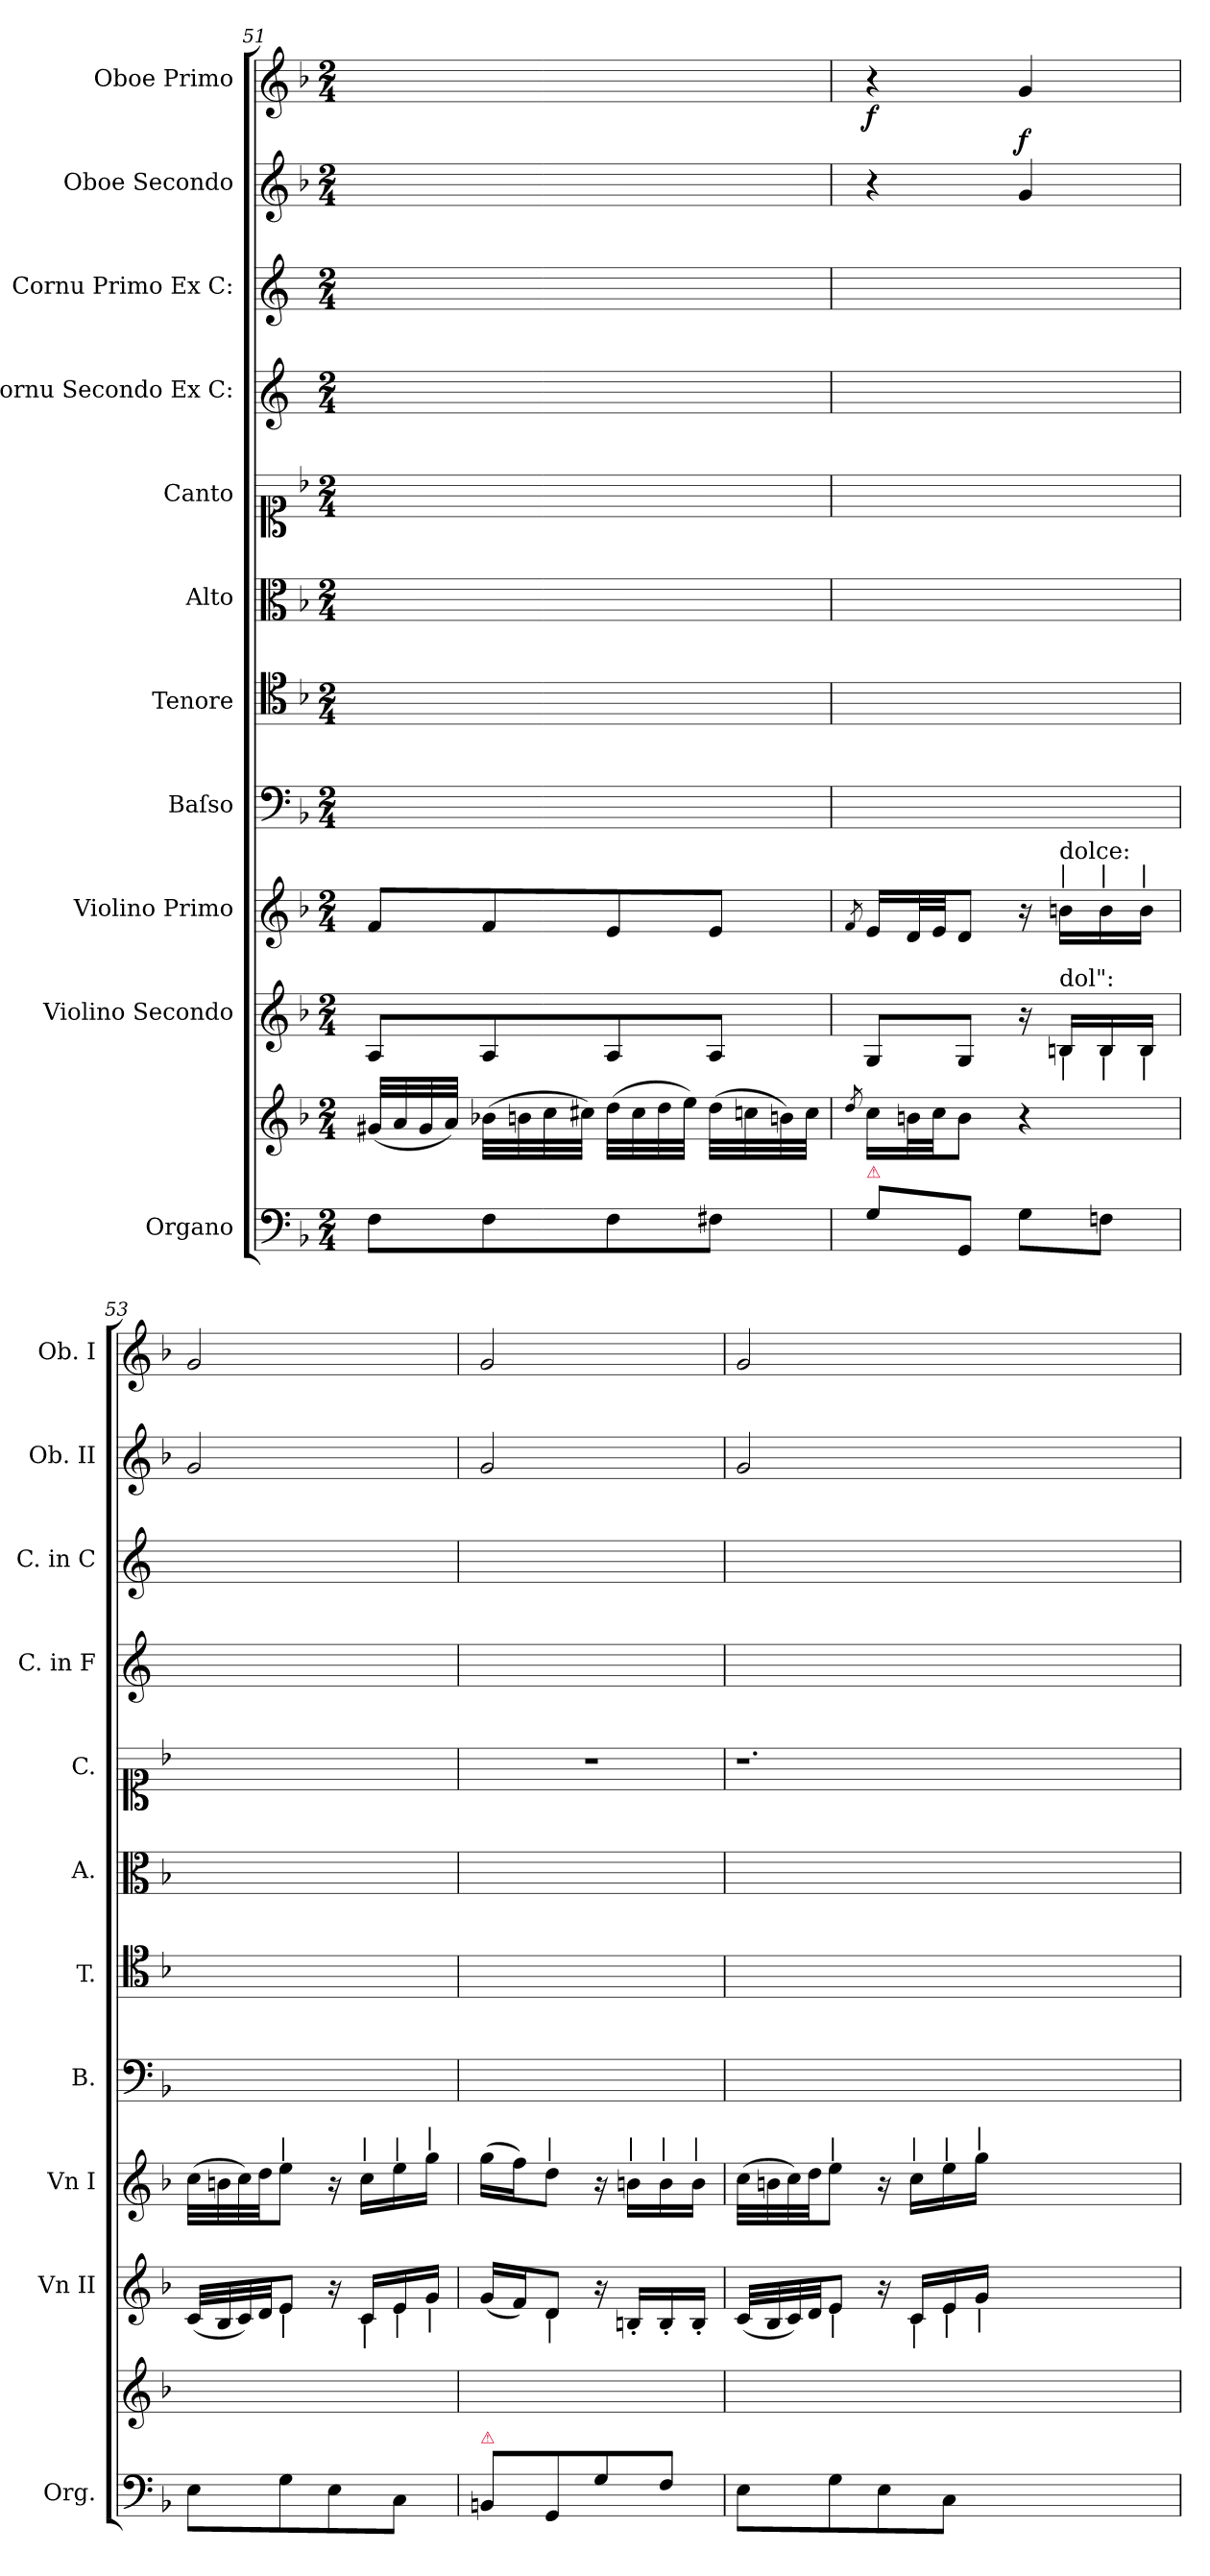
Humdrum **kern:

**kern	**kern	**kern	**kern	**kern	**kern	**kern	**kern	**kern	**kern	**kern	**dynam	**kern	**dynam
*part11	*part11	*part10	*part9	*part8	*part7	*part6	*part5	*part4	*part3	*part2	*part2	*part1	*part1
*staff12	*staff11	*staff10	*staff9	*staff8	*staff7	*staff6	*staff5	*staff4	*staff3	*staff2	*staff2	*staff1	*staff1
*I"Organo	*	*I"Violino Secondo	*I"Violino Primo	*I"Baſso	*I"Tenore	*I"Alto	*I"Canto	*I"Cornu Secondo Ex C:	*I"Cornu Primo Ex C:	*I"Oboe Secondo	*	*I"Oboe Primo	*
*I'Org.	*	*I'Vn II	*I'Vn I	*I'B.	*I'T.	*I'A.	*I'C.	*I'C. in F	*I'C. in C	*I'Ob. II	*	*I'Ob. I	*
*clefF4	*clefG2	*clefG2	*clefG2	*clefF4	*clefC4	*clefC3	*clefC1	*clefG2	*clefG2	*clefG2	*	*clefG2	*
*	*	*	*	*	*	*	*	*ITrd4c7	*ITrd4c7	*	*	*	*
*k[b-]	*k[b-]	*k[b-]	*k[b-]	*k[b-]	*k[b-]	*k[b-]	*k[b-]	*k[b-]	*k[b-]	*k[b-]	*	*k[b-]	*
*F:	*F:	*F:	*F:	*F:	*F:	*F:	*F:	*F:	*F:	*F:	*	*F:	*
*M2/4	*M2/4	*M2/4	*M2/4	*M2/4	*M2/4	*M2/4	*M2/4	*M2/4	*M2/4	*M2/4	*	*M2/4	*
=51	=51	=51	=51	=51	=51	=51	=51	=51	=51	=51	=51	=51	=51
8F\L	(32g#X/LLL	8A/L	8f/L	2ryy	2ryy	2ryy	2ryy	2ryy	2ryy	2ryy	.	2ryy	.
.	32a/	.	.	.	.	.	.	.	.	.	.	.	.
.	32g#/	.	.	.	.	.	.	.	.	.	.	.	.
.	32a/JJJ)	.	.	.	.	.	.	.	.	.	.	.	.
8F\	(32b-X\LLL	8A/	8f/	.	.	.	.	.	.	.	.	.	.
.	32bn\	.	.	.	.	.	.	.	.	.	.	.	.
.	32cc\	.	.	.	.	.	.	.	.	.	.	.	.
.	32cc#X\JJJ)	.	.	.	.	.	.	.	.	.	.	.	.
8F\	(32dd\LLL	8A/	8e/	.	.	.	.	.	.	.	.	.	.
.	32cc#\	.	.	.	.	.	.	.	.	.	.	.	.
.	32dd\	.	.	.	.	.	.	.	.	.	.	.	.
.	32ee\JJJ)	.	.	.	.	.	.	.	.	.	.	.	.
8F#X\J	(32dd\LLL	8A/J	8e/J	.	.	.	.	.	.	.	.	.	.
.	32ccn\	.	.	.	.	.	.	.	.	.	.	.	.
.	32bn\)	.	.	.	.	.	.	.	.	.	.	.	.
.	32cc\JJJ	.	.	.	.	.	.	.	.	.	.	.	.
=52	=52	=52	=52	=52	=52	=52	=52	=52	=52	=52	=52	=52	=52
.	8qdd/	.	8qf/	.	.	.	.	.	.	.	.	.	.
!LO:TX:a:color=crimson:t=⚠	!	!	!	!	!	!	!	!	!	!	!	!	!
8G\L	16cc\LL	8G/L	16e/LL	2ryy	2ryy	2ryy	2ryy	2ryy	2ryy	4r	.	4r	f
.	32bn\L	.	32d/L	.	.	.	.	.	.	.	.	.	.
.	32cc\JJ	.	32e/JJ	.	.	.	.	.	.	.	.	.	.
8GG/J	8b\J	8G/J	8d/J	.	.	.	.	.	.	.	.	.	.
!	!	!	!	!	!	!	!	!	!	!	!LO:DY:a	!	!
8G\L	4r	16r	16r	.	.	.	.	.	.	4g/	f	4g/	.
!	!	!	!LO:TX:a:t=|	!	!	!	!	!	!	!	!	!	!
!	!	!	!LO:TX:a:t=dolce&colon;	!	!	!	!	!	!	!	!	!	!
!	!	!LO:TX:b:t=|	!	!	!	!	!	!	!	!	!	!	!
!	!	!LO:TX:a:t=dol"&colon;	!	!	!	!	!	!	!	!	!	!	!
.	.	16Bn/LL	16bn\LL	.	.	.	.	.	.	.	.	.	.
!	!	!	!LO:TX:a:t=|	!	!	!	!	!	!	!	!	!	!
!	!	!LO:TX:b:t=|	!	!	!	!	!	!	!	!	!	!	!
8Fn\J	.	16B/	16b\	.	.	.	.	.	.	.	.	.	.
!	!	!	!LO:TX:a:t=|	!	!	!	!	!	!	!	!	!	!
!	!	!LO:TX:b:t=|	!	!	!	!	!	!	!	!	!	!	!
.	.	16B/JJ	16b\JJ	.	.	.	.	.	.	.	.	.	.
=53	=53	=53	=53	=53	=53	=53	=53	=53	=53	=53	=53	=53	=53
8E\L	2ryy	(32c/LLL	(32cc\LLL	2ryy	2ryy	2ryy	2ryy	2ryy	2ryy	2g/	.	2g/	.
.	.	32B-/	32bn\	.	.	.	.	.	.	.	.	.	.
.	.	32c/)	32cc\)	.	.	.	.	.	.	.	.	.	.
.	.	32d/JJ	32dd\JJ	.	.	.	.	.	.	.	.	.	.
!	!	!	!LO:TX:a:t=|	!	!	!	!	!	!	!	!	!	!
!	!	!LO:TX:b:t=|	!	!	!	!	!	!	!	!	!	!	!
8G\	.	8e/J	8ee\J	.	.	.	.	.	.	.	.	.	.
8E\	.	16r	16r	.	.	.	.	.	.	.	.	.	.
!	!	!	!LO:TX:a:t=|	!	!	!	!	!	!	!	!	!	!
!	!	!LO:TX:b:t=|	!	!	!	!	!	!	!	!	!	!	!
.	.	16c/LL	16cc\LL	.	.	.	.	.	.	.	.	.	.
!	!	!	!LO:TX:a:t=|	!	!	!	!	!	!	!	!	!	!
!	!	!LO:TX:b:t=|	!	!	!	!	!	!	!	!	!	!	!
8C\J	.	16e/	16ee\	.	.	.	.	.	.	.	.	.	.
!	!	!	!LO:TX:a:t=|	!	!	!	!	!	!	!	!	!	!
!	!	!LO:TX:b:t=|	!	!	!	!	!	!	!	!	!	!	!
.	.	16g/JJ	16gg\JJ	.	.	.	.	.	.	.	.	.	.
=54	=54	=54	=54	=54	=54	=54	=54	=54	=54	=54	=54	=54	=54
!LO:TX:a:color=crimson:t=⚠	!	!	!	!	!	!	!	!	!	!	!	!	!
8BBn/L	2ryy	(16g/LL	(16gg\LL	2ryy	2ryy	2ryy	2r	2ryy	2ryy	2g/	.	2g/	.
.	.	16f/J)	16ff\J)	.	.	.	.	.	.	.	.	.	.
!	!	!	!LO:TX:a:t=|	!	!	!	!	!	!	!	!	!	!
!	!	!LO:TX:b:t=|	!	!	!	!	!	!	!	!	!	!	!
8GG/	.	8d/J	8dd\J	.	.	.	.	.	.	.	.	.	.
8G\	.	16r	16r	.	.	.	.	.	.	.	.	.	.
!	!	!	!LO:TX:a:t=|	!	!	!	!	!	!	!	!	!	!
.	.	16Bn'/LL	16bn\LL	.	.	.	.	.	.	.	.	.	.
!	!	!	!LO:TX:a:t=|	!	!	!	!	!	!	!	!	!	!
8F\J	.	16B'/	16b\	.	.	.	.	.	.	.	.	.	.
!	!	!	!LO:TX:a:t=|	!	!	!	!	!	!	!	!	!	!
.	.	16B'/JJ	16b\JJ	.	.	.	.	.	.	.	.	.	.
=55	=55	=55	=55	=55	=55	=55	=55	=55	=55	=55	=55	=55	=55
8E\L	2ryy	(32c/LLL	(32cc\LLL	2ryy	2ryy	2ryy	1.r	2ryy	2ryy	2g/	.	2g/	.
.	.	32B-/	32bn\	.	.	.	.	.	.	.	.	.	.
.	.	32c/)	32cc\)	.	.	.	.	.	.	.	.	.	.
.	.	32d/JJ	32dd\JJ	.	.	.	.	.	.	.	.	.	.
!	!	!	!LO:TX:a:t=|	!	!	!	!	!	!	!	!	!	!
!	!	!LO:TX:b:t=|	!	!	!	!	!	!	!	!	!	!	!
8G\	.	8e/J	8ee\J	.	.	.	.	.	.	.	.	.	.
8E\	.	16r	16r	.	.	.	.	.	.	.	.	.	.
!	!	!	!LO:TX:a:t=|	!	!	!	!	!	!	!	!	!	!
!	!	!LO:TX:b:t=|	!	!	!	!	!	!	!	!	!	!	!
.	.	16c/LL	16cc\LL	.	.	.	.	.	.	.	.	.	.
!	!	!	!LO:TX:a:t=|	!	!	!	!	!	!	!	!	!	!
!	!	!LO:TX:b:t=|	!	!	!	!	!	!	!	!	!	!	!
8C\J	.	16e/	16ee\	.	.	.	.	.	.	.	.	.	.
!	!	!	!LO:TX:a:t=|	!	!	!	!	!	!	!	!	!	!
!	!	!LO:TX:b:t=|	!	!	!	!	!	!	!	!	!	!	!
.	.	16g/JJ	16gg\JJ	.	.	.	.	.	.	.	.	.	.
1ryy	1ryy	1ryy	1ryy	1ryy	1ryy	1ryy	.	1ryy	1ryy	1ryy	.	1ryy	.
=	=	=	=	=	=	=	=	=	=	=	=	=	=
*-	*-	*-	*-	*-	*-	*-	*-	*-	*-	*-	*-	*-	*-
